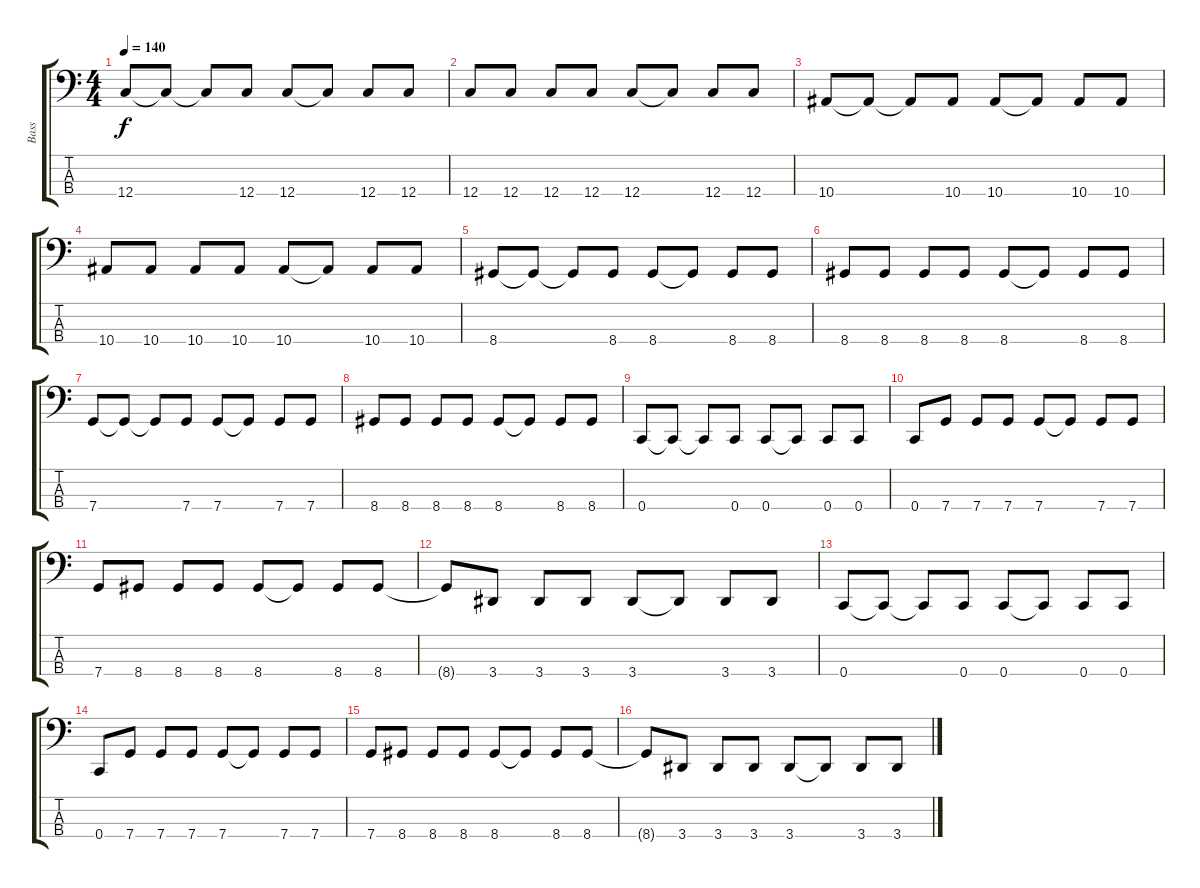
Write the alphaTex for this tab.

\track ("Bass" "Bass") {instrument electricbasspick}
\staff {score tabs}
\tuning (F2 Bb1 G1 C1) {hide}
\ts (4 4)
\tempo 140
\clef f4
\ks c
12.4.8{dy f} 12.4{t}.8 12.4{t}.8 12.4.8 12.4.8 12.4{t}.8 12.4.8 12.4.8 |
12.4.8 12.4.8 12.4.8 12.4.8 12.4.8 12.4{t}.8 12.4.8 12.4.8 |
10.4.8 10.4{t}.8 10.4{t}.8 10.4.8 10.4.8 10.4{t}.8 10.4.8 10.4.8 |
10.4.8 10.4.8 10.4.8 10.4.8 10.4.8 10.4{t}.8 10.4.8 10.4.8 |
8.4.8 8.4{t}.8 8.4{t}.8 8.4.8 8.4.8 8.4{t}.8 8.4.8 8.4.8 |
8.4.8 8.4.8 8.4.8 8.4.8 8.4.8 8.4{t}.8 8.4.8 8.4.8 |
7.4.8 7.4{t}.8 7.4{t}.8 7.4.8 7.4.8 7.4{t}.8 7.4.8 7.4.8 |
8.4.8 8.4.8 8.4.8 8.4.8 8.4.8 8.4{t}.8 8.4.8 8.4.8 |
0.4.8 0.4{t}.8 0.4{t}.8 0.4.8 0.4.8 0.4{t}.8 0.4.8 0.4.8 |
0.4.8 7.4.8 7.4.8 7.4.8 7.4.8 7.4{t}.8 7.4.8 7.4.8 |
7.4.8 8.4.8 8.4.8 8.4.8 8.4.8 8.4{t}.8 8.4.8 8.4.8 |
8.4{t}.8 3.4.8 3.4.8 3.4.8 3.4.8 3.4{t}.8 3.4.8 3.4.8 |
0.4.8 0.4{t}.8 0.4{t}.8 0.4.8 0.4.8 0.4{t}.8 0.4.8 0.4.8 |
0.4.8 7.4.8 7.4.8 7.4.8 7.4.8 7.4{t}.8 7.4.8 7.4.8 |
7.4.8 8.4.8 8.4.8 8.4.8 8.4.8 8.4{t}.8 8.4.8 8.4.8 |
8.4{t}.8 3.4.8 3.4.8 3.4.8 3.4.8 3.4{t}.8 3.4.8 3.4.8
